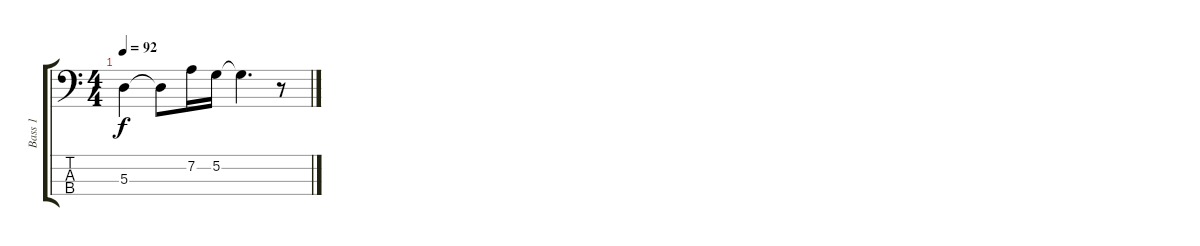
\track ("Bass 1" "Bass 1") {instrument electricbassfinger}
\staff {score tabs}
\tuning (G2 D2 A1 E1) {hide}
\ts (4 4)
\tempo 92
\clef f4
\ks c
5.3.4{dy f} 5.3{t}.8 7.2.16 5.2.16 5.2{t}.4{d} r.8
